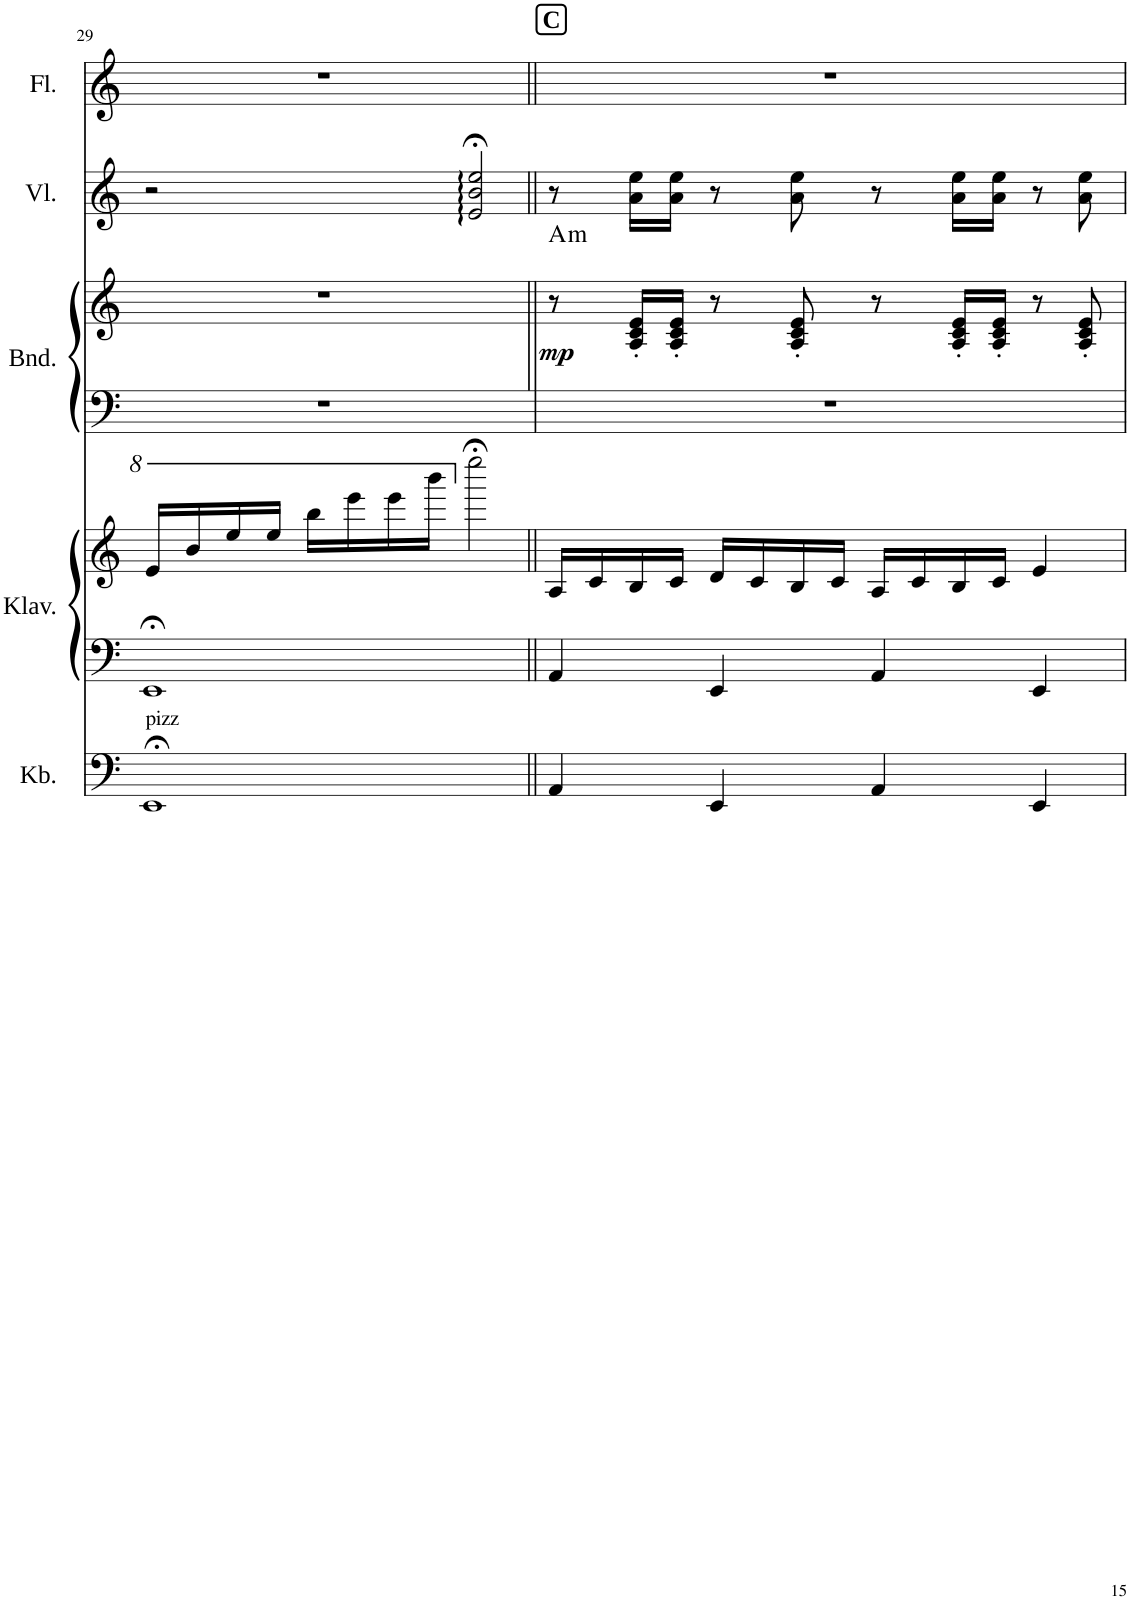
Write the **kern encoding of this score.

**kern	**kern	**kern	**kern	**kern	**dynam	**harte	**kern	**kern
*part5	*part4	*part4	*part3	*part3	*part3	*part3	*part2	*part1
*staff7	*staff6	*staff5	*staff4	*staff3	*staff3/4	*	*staff2	*staff1
*I"Kontrabass	*I"Klavier	*	*I"Bandoneon	*	*	*	*I"Violine	*I"Flöte
*I'Kb.	*I'Klav.	*	*I'Bnd.	*	*	*	*I'Vl.	*I'Fl.
!!LO:PB:g=z
*clefF4	*clefF4	*clefG2	*clefF4	*clefG2	*	*	*clefG2	*clefG2
*Trd7c12	*	*	*	*	*	*	*	*
*k[]	*k[]	*k[]	*k[]	*k[]	*	*	*k[]	*k[]
*M4/4	*M4/4	*M4/4	*M4/4	*M4/4	*	*	*M4/4	*M4/4
=29	=29	=29	=29	=29	=29	=29	=29	=29
!LO:TX:a:t=pizz	!	!	!	!	!	!	!	!
1EE;<	1EE;<	16ee/LL	1r	1r	.	.	2r	1r
.	.	16bb/	.	.	.	.	.	.
.	.	16eee/	.	.	.	.	.	.
.	.	16eee/JJ	.	.	.	.	.	.
.	.	16bbb\LL	.	.	.	.	.	.
.	.	16eeee\	.	.	.	.	.	.
.	.	16eeee\	.	.	.	.	.	.
.	.	16bbbb\JJ	.	.	.	.	.	.
.	.	2eeee;<\	.	.	.	.	2e/;< 2b/;< 2ee/;<	.
=30||	=30||	=30||	=30||	=30||	=30||	=30||	=30||	=30||
!	!	!	!	!	!	!	!	!LO:TX:a:B:t=C
!	!	!	!	!	!LO:DY:b	!LO:H:kt=m	!	!
4AA/	4AA/	16A/LL	1r	8r	mp	A:min	8r	1r
.	.	16c/	.	.	.	.	.	.
.	.	16B/	.	16A/' 16c/' 16e/'LL	.	.	16a\ 16ee\LL	.
.	.	16c/JJ	.	16A/' 16c/' 16e/'JJ	.	.	16a\ 16ee\JJ	.
4EE/	4EE/	16d/LL	.	8r	.	.	8r	.
.	.	16c/	.	.	.	.	.	.
.	.	16B/	.	8A/' 8c/' 8e/'	.	.	8a\ 8ee\	.
.	.	16c/JJ	.	.	.	.	.	.
4AA/	4AA/	16A/LL	.	8r	.	.	8r	.
.	.	16c/	.	.	.	.	.	.
.	.	16B/	.	16A/' 16c/' 16e/'LL	.	.	16a\ 16ee\LL	.
.	.	16c/JJ	.	16A/' 16c/' 16e/'JJ	.	.	16a\ 16ee\JJ	.
4EE/	4EE/	4e/	.	8r	.	.	8r	.
.	.	.	.	8A/' 8c/' 8e/'	.	.	8a\ 8ee\	.
=	=	=	=	=	=	=	=	=
*-	*-	*-	*-	*-	*-	*-	*-	*-
